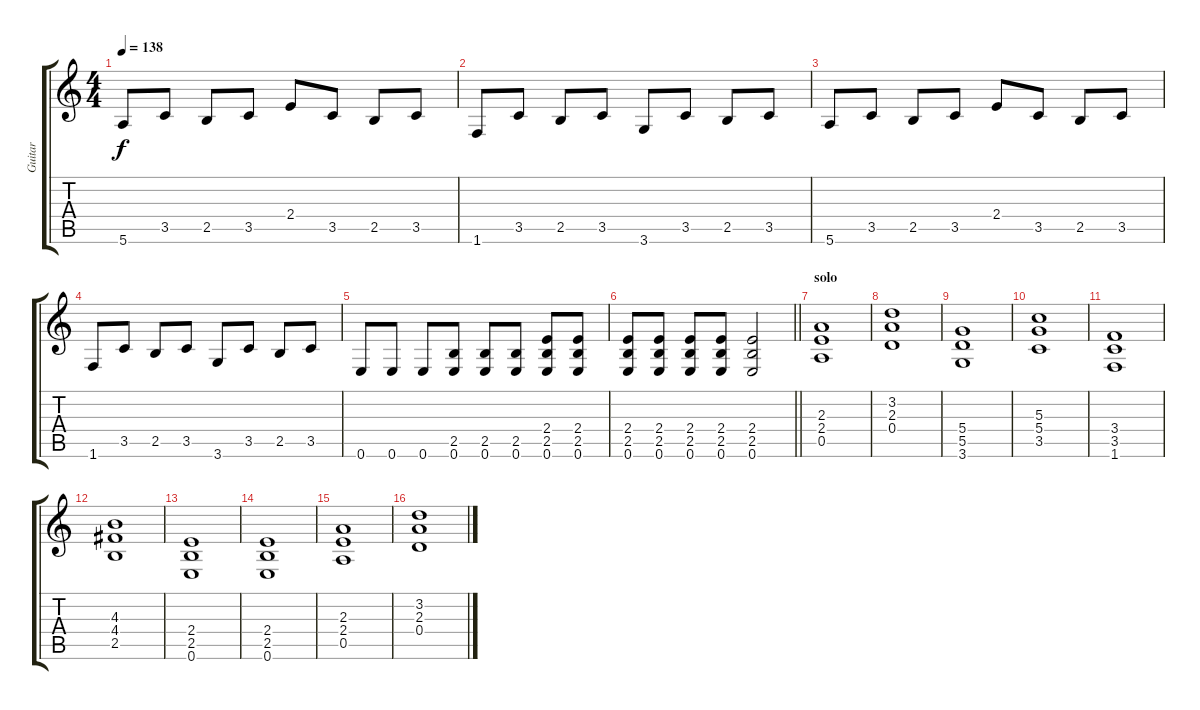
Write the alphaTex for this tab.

\track ("Guitar" "Guitar") {instrument overdrivenguitar}
\staff {score tabs}
\tuning (E4 B3 G3 D3 A2 E2) {hide}
\ts (4 4)
\tempo 138
\clef g2
\ks c
5.6.8{dy f} 3.5.8 2.5.8 3.5.8 2.4.8 3.5.8 2.5.8 3.5.8 |
1.6.8 3.5.8 2.5.8 3.5.8 3.6.8 3.5.8 2.5.8 3.5.8 |
5.6.8 3.5.8 2.5.8 3.5.8 2.4.8 3.5.8 2.5.8 3.5.8 |
1.6.8 3.5.8 2.5.8 3.5.8 3.6.8 3.5.8 2.5.8 3.5.8 |
0.6.8 0.6.8 0.6.8 (2.5 0.6).8 (2.5 0.6).8 (2.5 0.6).8 (2.4 2.5 0.6).8 (2.4 2.5 0.6).8 |
\barLineRight lightlight
(2.4 2.5 0.6).8 (2.4 2.5 0.6).8 (2.4 2.5 0.6).8 (2.4 2.5 0.6).8 (2.4 2.5 0.6).2 |
\section ("" "solo")
(2.3 2.4 0.5).1{balance 8} |
(3.2 2.3 0.4).1 |
(5.4 5.5 3.6).1 |
(5.3 5.4 3.5).1 |
(3.4 3.5 1.6).1 |
(4.3 4.4 2.5).1 |
(2.4 2.5 0.6).1 |
(2.4 2.5 0.6).1 |
(2.3 2.4 0.5).1 |
(3.2 2.3 0.4).1
